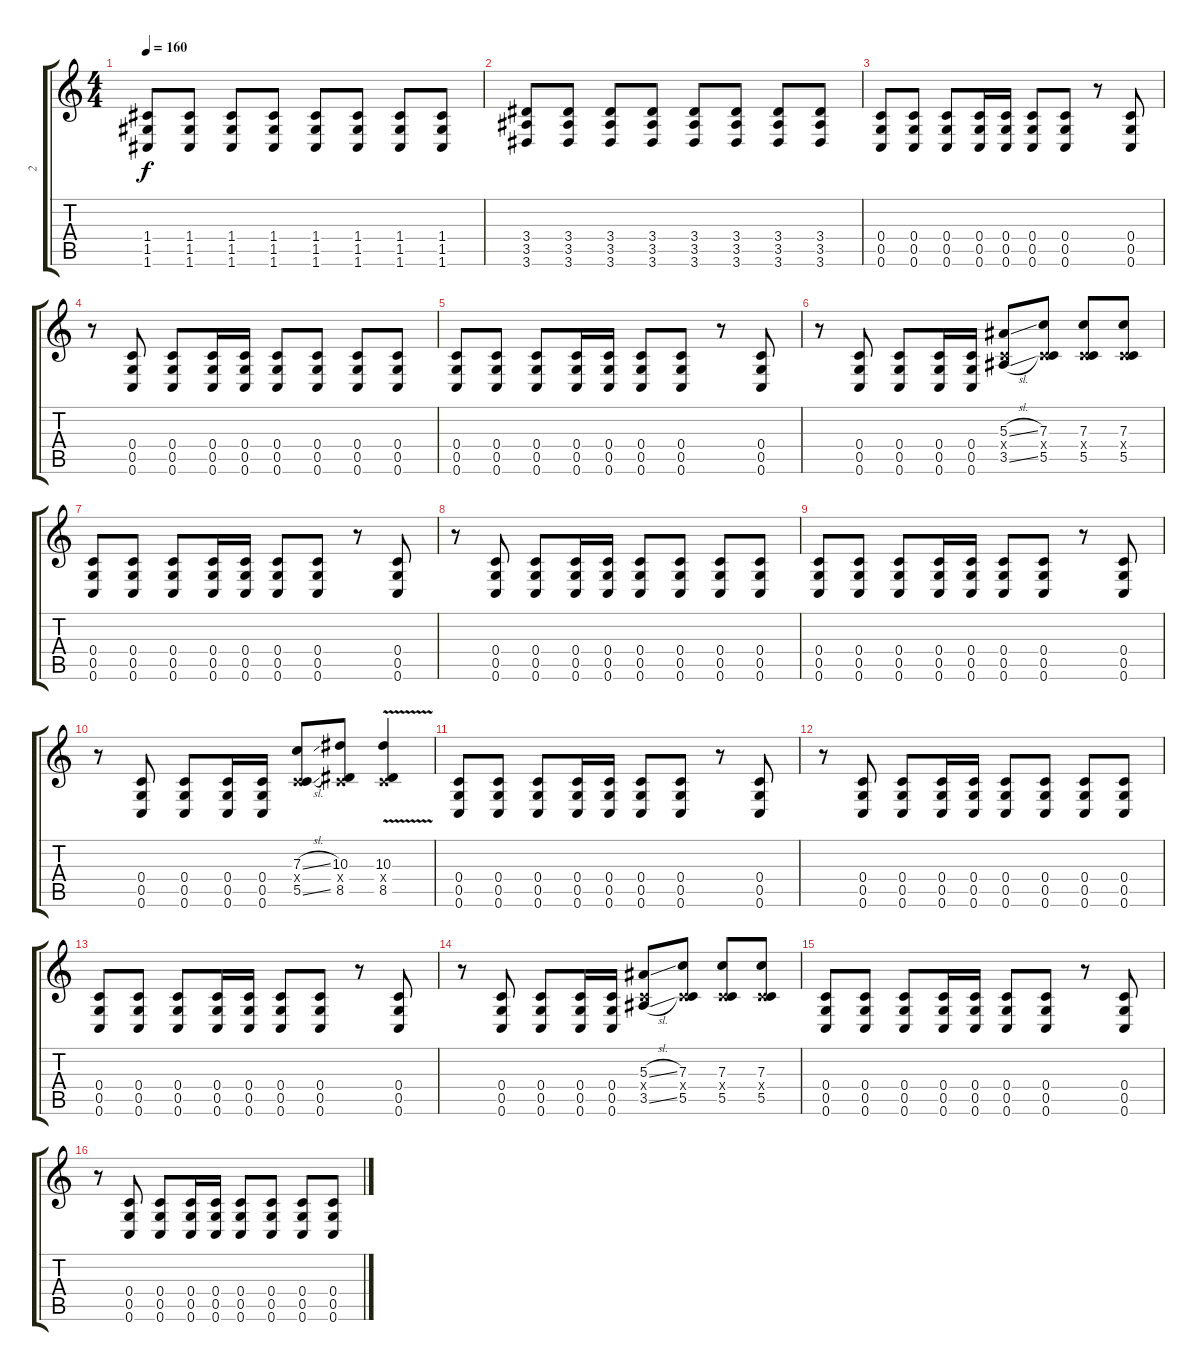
\track ("2" "2") {instrument distortionguitar}
\staff {score tabs}
\tuning (D4 A3 F3 C3 G2 C2) {hide}
\ts (4 4)
\tempo 160
\clef g2
\ks c
(1.4 1.5 1.6).8{dy f} (1.4 1.5 1.6).8 (1.4 1.5 1.6).8 (1.4 1.5 1.6).8 (1.4 1.5 1.6).8 (1.4 1.5 1.6).8 (1.4 1.5 1.6).8 (1.4 1.5 1.6).8 |
(3.4 3.5 3.6).8 (3.4 3.5 3.6).8 (3.4 3.5 3.6).8 (3.4 3.5 3.6).8 (3.4 3.5 3.6).8 (3.4 3.5 3.6).8 (3.4 3.5 3.6).8 (3.4 3.5 3.6).8 |
(0.4 0.5 0.6).8 (0.4 0.5 0.6).8 (0.4 0.5 0.6).8 (0.4 0.5 0.6).16 (0.4 0.5 0.6).16 (0.4 0.5 0.6).8 (0.4 0.5 0.6).8 r.8 (0.4 0.5 0.6).8 |
r.8 (0.4 0.5 0.6).8 (0.4 0.5 0.6).8 (0.4 0.5 0.6).16 (0.4 0.5 0.6).16 (0.4 0.5 0.6).8 (0.4 0.5 0.6).8 (0.4 0.5 0.6).8 (0.4 0.5 0.6).8 |
(0.4 0.5 0.6).8 (0.4 0.5 0.6).8 (0.4 0.5 0.6).8 (0.4 0.5 0.6).16 (0.4 0.5 0.6).16 (0.4 0.5 0.6).8 (0.4 0.5 0.6).8 r.8 (0.4 0.5 0.6).8 |
r.8 (0.4 0.5 0.6).8 (0.4 0.5 0.6).8 (0.4 0.5 0.6).16 (0.4 0.5 0.6).16 (5.3{sl} 0.4{x} 3.5{sl}).8 (7.3 0.4{x} 5.5).8 (7.3 0.4{x} 5.5).8 (7.3 0.4{x} 5.5).8 |
(0.4 0.5 0.6).8 (0.4 0.5 0.6).8 (0.4 0.5 0.6).8 (0.4 0.5 0.6).16 (0.4 0.5 0.6).16 (0.4 0.5 0.6).8 (0.4 0.5 0.6).8 r.8 (0.4 0.5 0.6).8 |
r.8 (0.4 0.5 0.6).8 (0.4 0.5 0.6).8 (0.4 0.5 0.6).16 (0.4 0.5 0.6).16 (0.4 0.5 0.6).8 (0.4 0.5 0.6).8 (0.4 0.5 0.6).8 (0.4 0.5 0.6).8 |
(0.4 0.5 0.6).8 (0.4 0.5 0.6).8 (0.4 0.5 0.6).8 (0.4 0.5 0.6).16 (0.4 0.5 0.6).16 (0.4 0.5 0.6).8 (0.4 0.5 0.6).8 r.8 (0.4 0.5 0.6).8 |
r.8 (0.4 0.5 0.6).8 (0.4 0.5 0.6).8 (0.4 0.5 0.6).16 (0.4 0.5 0.6).16 (7.3{sl} 0.4{x} 5.5{sl}).8 (10.3 0.4{x} 8.5).8 (10.3{v} 0.4{x} 8.5).4 |
(0.4 0.5 0.6).8 (0.4 0.5 0.6).8 (0.4 0.5 0.6).8 (0.4 0.5 0.6).16 (0.4 0.5 0.6).16 (0.4 0.5 0.6).8 (0.4 0.5 0.6).8 r.8 (0.4 0.5 0.6).8 |
r.8 (0.4 0.5 0.6).8 (0.4 0.5 0.6).8 (0.4 0.5 0.6).16 (0.4 0.5 0.6).16 (0.4 0.5 0.6).8 (0.4 0.5 0.6).8 (0.4 0.5 0.6).8 (0.4 0.5 0.6).8 |
(0.4 0.5 0.6).8 (0.4 0.5 0.6).8 (0.4 0.5 0.6).8 (0.4 0.5 0.6).16 (0.4 0.5 0.6).16 (0.4 0.5 0.6).8 (0.4 0.5 0.6).8 r.8 (0.4 0.5 0.6).8 |
r.8 (0.4 0.5 0.6).8 (0.4 0.5 0.6).8 (0.4 0.5 0.6).16 (0.4 0.5 0.6).16 (5.3{sl} 0.4{x} 3.5{sl}).8 (7.3 0.4{x} 5.5).8 (7.3 0.4{x} 5.5).8 (7.3 0.4{x} 5.5).8 |
(0.4 0.5 0.6).8 (0.4 0.5 0.6).8 (0.4 0.5 0.6).8 (0.4 0.5 0.6).16 (0.4 0.5 0.6).16 (0.4 0.5 0.6).8 (0.4 0.5 0.6).8 r.8 (0.4 0.5 0.6).8 |
r.8 (0.4 0.5 0.6).8 (0.4 0.5 0.6).8 (0.4 0.5 0.6).16 (0.4 0.5 0.6).16 (0.4 0.5 0.6).8 (0.4 0.5 0.6).8 (0.4 0.5 0.6).8 (0.4 0.5 0.6).8
